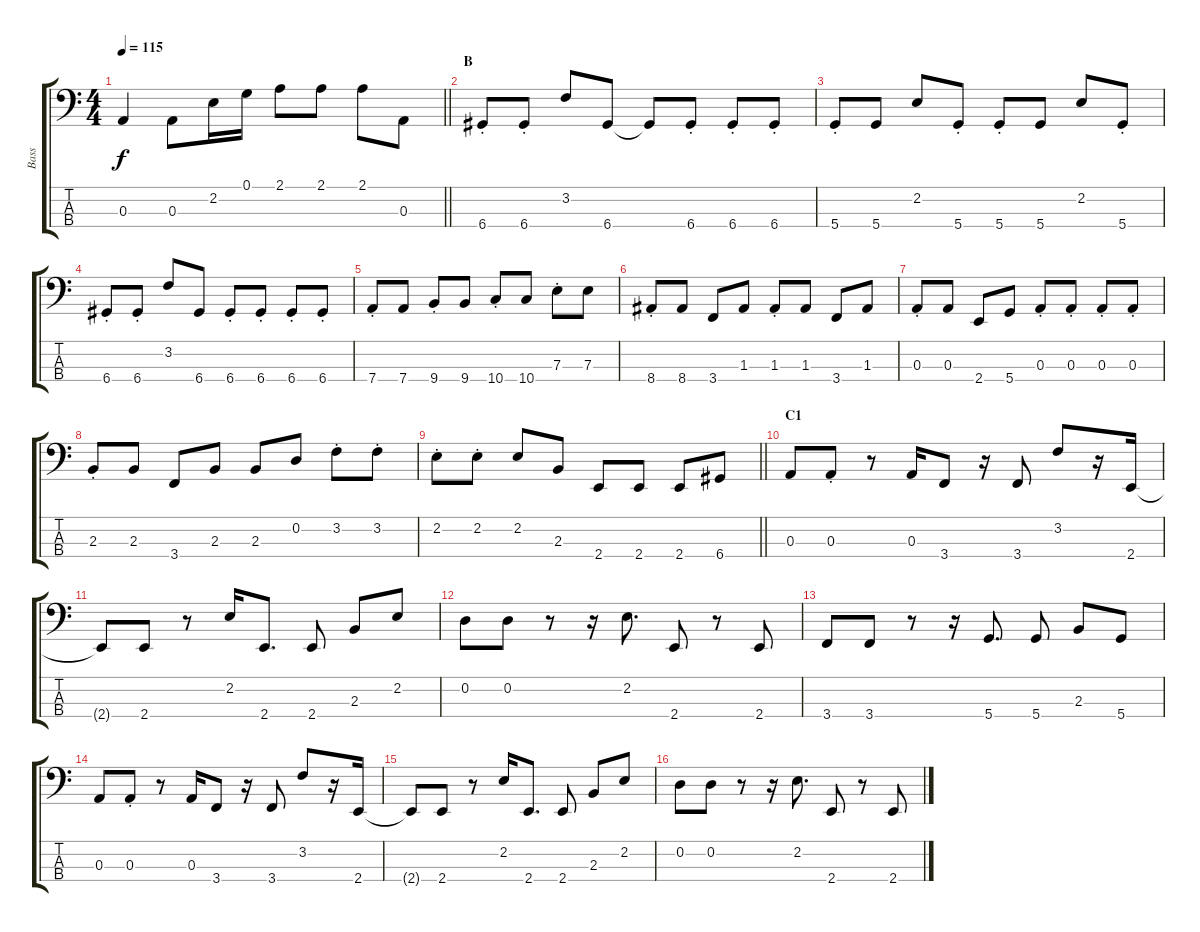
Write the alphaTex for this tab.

\track ("Bass" "Bass") {instrument electricbassfinger}
\staff {score tabs}
\tuning (G2 D2 A1 D1) {hide}
\ts (4 4)
\tempo 115
\clef f4
\barLineRight lightlight
\ks c
0.3.4{dy f} 0.3.8 2.2.16 0.1.16 2.1.8 2.1.8 2.1.8 0.3.8 |
\section ("" "B")
6.4{st}.8 6.4{st}.8 3.2.8 6.4.8 6.4{t}.8 6.4{st}.8 6.4{st}.8 6.4{st}.8 |
5.4{st}.8 5.4.8 2.2.8 5.4{st}.8 5.4{st}.8 5.4.8 2.2.8 5.4{st}.8 |
6.4{st}.8 6.4{st}.8 3.2.8 6.4.8 6.4{st}.8 6.4{st}.8 6.4{st}.8 6.4{st}.8 |
7.4{st}.8 7.4.8 9.4{st}.8 9.4.8 10.4{st}.8 10.4.8 7.3{st}.8 7.3.8 |
8.4{st}.8 8.4.8 3.4.8 1.3.8 1.3{st}.8 1.3.8 3.4.8 1.3.8 |
0.3{st}.8 0.3.8 2.4.8 5.4.8 0.3{st}.8 0.3{st}.8 0.3{st}.8 0.3{st}.8 |
2.3{st}.8 2.3.8 3.4.8 2.3.8 2.3.8 0.2.8 3.2{st}.8 3.2{st}.8 |
\barLineRight lightlight
2.2{st}.8 2.2{st}.8 2.2.8 2.3.8 2.4.8 2.4.8 2.4.8 6.4.8 |
\section ("" "C1")
0.3.8 0.3{st}.8 r.8 0.3.16 3.4.8 r.16 3.4.8 3.2.8 r.16 2.4.16 |
2.4{t}.8 2.4.8 r.8 2.2.16 2.4.8{d} 2.4.8 2.3.8 2.2.8 |
0.2.8 0.2.8 r.8 r.16 2.2.8{d} 2.4.8 r.8 2.4.8 |
3.4.8 3.4.8 r.8 r.16 5.4.8{d} 5.4.8 2.3.8 5.4.8 |
0.3.8 0.3{st}.8 r.8 0.3.16 3.4.8 r.16 3.4.8 3.2.8 r.16 2.4.16 |
2.4{t}.8 2.4.8 r.8 2.2.16 2.4.8{d} 2.4.8 2.3.8 2.2.8 |
0.2.8 0.2.8 r.8 r.16 2.2.8{d} 2.4.8 r.8 2.4.8
